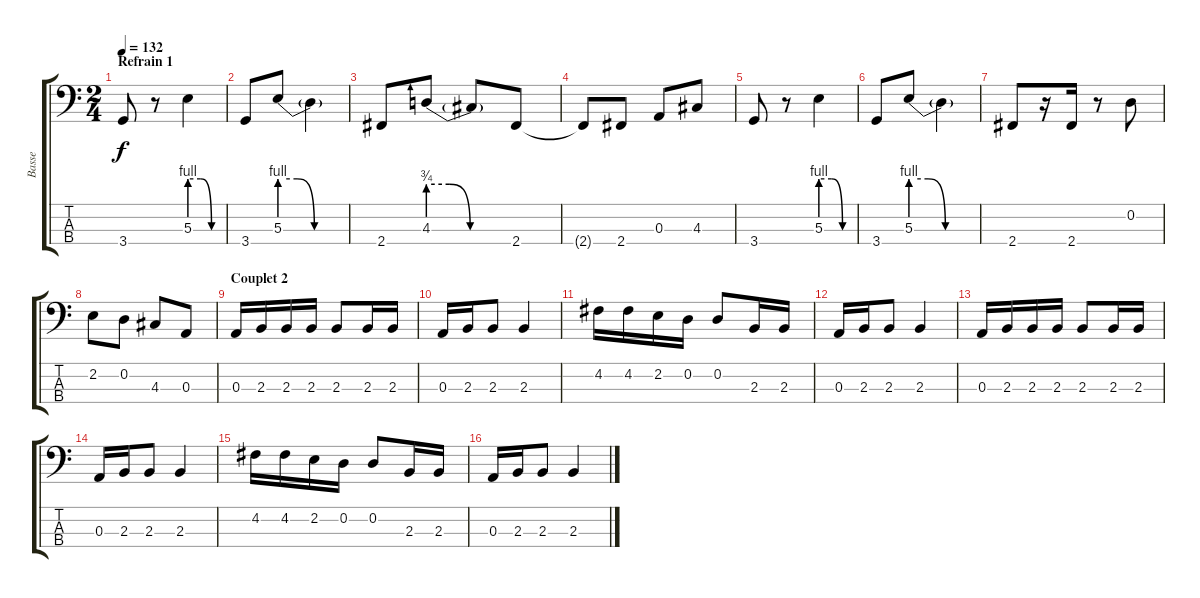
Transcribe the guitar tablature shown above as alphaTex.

\track ("Basse" "Basse") {instrument electricbassfinger}
\staff {score tabs}
\tuning (G2 D2 A1 E1) {hide}
\ts (2 4)
\section ("" "Refrain 1")
\tempo 132
\clef f4
\ks c
3.4.8{dy f} r.8 5.3{be (custom 0 4 20 4 40 0 60 0)}.4 |
3.4.8 5.3{be (custom 0 4 15 4 30 0 40 0 60 0)}.8 5.3{t}.4 |
2.4.8 4.3{be (custom 0 3 15 3 30 0 40 0 60 0)}.8 4.3{t}.8 2.4.8 |
2.4{t}.8 2.4.8 0.3.8 4.3.8 |
3.4.8 r.8 5.3{be (custom 0 4 20 4 40 0 60 0)}.4 |
3.4.8 5.3{be (custom 0 4 15 4 30 0 40 0 60 0)}.8 5.3{t}.4 |
2.4.8 r.16 2.4.16 r.8 0.2.8 |
2.2.8 0.2.8 4.3.8 0.3.8 |
\section ("" "Couplet 2")
0.3.16 2.3.16 2.3.16 2.3.16 2.3.8 2.3.16 2.3.16 |
0.3.16 2.3.16 2.3.8 2.3.4 |
4.2.16 4.2.16 2.2.16 0.2.16 0.2.8 2.3.16 2.3.16 |
0.3.16 2.3.16 2.3.8 2.3.4 |
0.3.16 2.3.16 2.3.16 2.3.16 2.3.8 2.3.16 2.3.16 |
0.3.16 2.3.16 2.3.8 2.3.4 |
4.2.16 4.2.16 2.2.16 0.2.16 0.2.8 2.3.16 2.3.16 |
0.3.16 2.3.16 2.3.8 2.3.4
